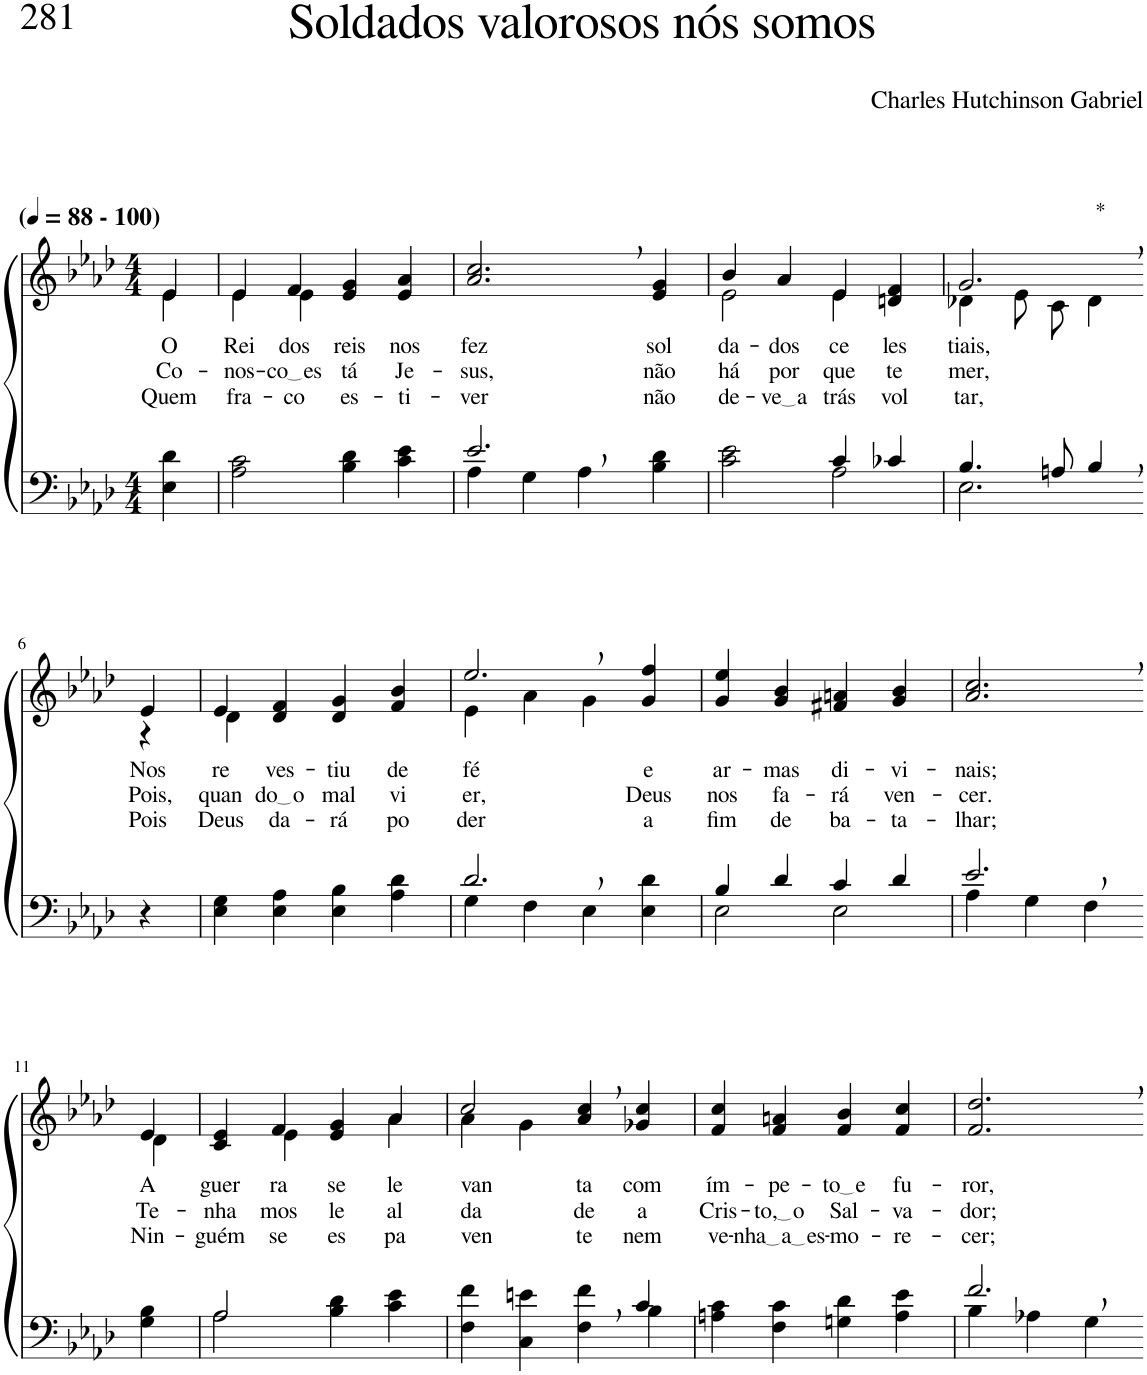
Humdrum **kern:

**kern	**kern	**text	**text	**text
*part2	*part1	*part1	*part1	*part1
*staff2	*staff1	*staff1	*staff1	*staff1
*I"Parte III e IV	*I"Parte I e II	*	*	*
*clefF4	*clefG2	*	*	*
*Trd2c3	*Trd2c3	*	*	*
*k[b-e-a-d-]	*k[b-e-a-d-]	*	*	*
*M4/4	*M4/4	*	*	*
*MM88	*MM88	*	*	*
=1	=1	=1	=1	=1
*	*^	*	*	*
!	!LO:TX:a:B:t=(	!	!	!	!
!	!LO:TX:a:B:t=- 100)	!	!	!	!
!	!	!	!LO:LY:b	!LO:LY:b	!LO:LY:b
4E-\ 4d-\	4e-/	4e-\	O	Co-	Quem
=2	=2	=2	=2	=2	=2
!	!	!	!LO:LY:b	!LO:LY:b	!LO:LY:b
2A-\ 2c\	4e-/	4e-\	Rei	-nos-	fra-
!	!	!	!LO:LY:b	!LO:LY:b	!LO:LY:b
.	4f/	4e-\	dos	co es	-co
!	!	!	!LO:LY:b	!LO:LY:b	!LO:LY:b
4B-\ 4d-\	4e-/ 4g/	2ryy	reis	-tá	es-
!	!	!	!LO:LY:b	!LO:LY:b	!LO:LY:b
4c\ 4e-\	4e-/ 4a-/	.	nos	Je-	-ti-
*	*v	*v	*	*	*
=3	=3	=3	=3	=3
*^	*	*	*	*
!	!	!	!LO:LY:b	!LO:LY:b	!LO:LY:b
2.e-,/	4A-\	2.a-/, 2.cc/,	fez	-sus,	-ver
.	4G\	.	.	.	.
.	4A-\	.	.	.	.
!	!	!	!LO:LY:b	!LO:LY:b	!LO:LY:b
4ryy	4B-\ 4d-\	4e-/ 4g/	sol-	não	não
=4	=4	=4	=4	=4	=4
*	*	*^	*	*	*
!	!	!	!	!LO:LY:b	!LO:LY:b	!LO:LY:b
2ryy	2c\ 2e-\	4b-/	2e-\	-da-	-há	de-
!	!	!	!	!LO:LY:b	!LO:LY:b	!LO:LY:b
.	.	4a-/	.	-dos	por-	ve a
!	!	!	!	!LO:LY:b	!LO:LY:b	!LO:LY:b
4c/	2A-\	4e-/	4e-\	ce-	-que	-trás
!	!	!	!	!LO:LY:b	!LO:LY:b	!LO:LY:b
4c-X/	.	4dn/ 4f/	4ryy	-les-	te-	vol-
=5	=5	=5	=5	=5	=5	=5
!	!	!LO:TX:a:t=*	!	!	!	!
!	!	!	!	!LO:LY:b	!LO:LY:b	!LO:LY:b
4.B-/	2.E-\	2.g,/	4d-X\	tiais,	-mer,	-tar,
.	.	.	8e-\L	.	.	.
8An/	.	.	8c\J	.	.	.
4B-,/	.	.	4d-\	.	.	.
*v	*v	*	*	*	*	*
!!LO:LB:g=z	!!
=6-	=6-	=6-	=6-	=6-	=6-
!	!	!	!LO:LY:b	!LO:LY:b	!LO:LY:b
4r	4e-/	4r	Nos	Pois,	Pois
=7	=7	=7	=7	=7	=7
!	!	!	!LO:LY:b	!LO:LY:b	!LO:LY:b
4E-\ 4G\	4e-/	4d-\	re-	quan-	Deus
!	!	!	!LO:LY:b	!LO:LY:b	!LO:LY:b
4E-\ 4A-\	4d-/ 4f/	2.ryy	-ves-	do o	da-
!	!	!	!LO:LY:b	!LO:LY:b	!LO:LY:b
4E-\ 4B-\	4d-/ 4g/	.	-tiu	mal	-rá
!	!	!	!LO:LY:b	!LO:LY:b	!LO:LY:b
4A-\ 4d-\	4f/ 4b-/	.	de	vi-	po-
=8	=8	=8	=8	=8	=8
*^	*	*	*	*	*
!	!	!	!	!LO:LY:b	!LO:LY:b	!LO:LY:b
2.d-,/	4G\	2.ee-,/	4e-\	fé	-er,	-der
.	4F\	.	4a-\	.	.	.
.	4E-\	.	4g\	.	.	.
!	!	!	!	!LO:LY:b	!LO:LY:b	!LO:LY:b
4ryy	4E-\ 4d-\	4g/ 4ff/	4ryy	e	Deus	-a
=9	=9	=9	=9	=9	=9	=9
!	!	!	!	!LO:LY:b	!LO:LY:b	!LO:LY:b
*	*	*v	*v	*	*	*
4B-/	2E-\	4g/ 4ee-/	ar-	nos	fim
!	!	!	!LO:LY:b	!LO:LY:b	!LO:LY:b
4d-/	.	4g/ 4b-/	-mas	fa-	de
!	!	!	!LO:LY:b	!LO:LY:b	!LO:LY:b
4c/	2E-\	4f#X/ 4an/	di-	-rá	ba-
!	!	!	!LO:LY:b	!LO:LY:b	!LO:LY:b
4d-/	.	4g/ 4b-/	-vi-	ven-	-ta-
=10	=10	=10	=10	=10	=10
!	!	!	!LO:LY:b	!LO:LY:b	!LO:LY:b
2.e-,/	4A-\	2.a-/, 2.cc/,	-nais;	-cer.	-lhar;
.	4G\	.	.	.	.
.	4F\	.	.	.	.
!!LO:LB:g=z
=11-	=11-	=11-	=11-	=11-	=11-
*	*	*^	*	*	*
!	!	!	!	!LO:LY:b	!LO:LY:b	!LO:LY:b
*v	*v	*	*	*	*	*
4G\ 4B-\	4e-/	4d-\	A	-Te-	-Nin-
=12	=12	=12	=12	=12	=12
*^	*	*	*	*	*
!	!	!	!	!LO:LY:b	!LO:LY:b	!LO:LY:b
2A-\	2A-/	4ryy	4c/ 4e-/	guer-	-nha-	-guém
!	!	!	!	!LO:LY:b	!LO:LY:b	!LO:LY:b
.	.	4e-\	4f/	-ra	-mos	se
!	!	!	!	!LO:LY:b	!LO:LY:b	!LO:LY:b
4B-\ 4d-\	2ryy	4ryy	4e-/ 4g/	se	le-	es-
!	!	!	!	!LO:LY:b	!LO:LY:b	!LO:LY:b
4c\ 4e-\	.	4a-\	4a-/	le-	-al-	-pa-
=13	=13	=13	=13	=13	=13	=13
!	!	!	!	!LO:LY:b	!LO:LY:b	!LO:LY:b
2.ryy	4F\ 4f\	2cc/	4a-\	-van-	-da-	-ven-
.	4C\ 4en\	.	4g\	.	.	.
!	!	!	!	!LO:LY:b	!LO:LY:b	!LO:LY:b
.	4F\ 4f\	4a-/, 4cc/,	2ryy	-ta	-de	-te
!	!	!	!	!LO:LY:b	!LO:LY:b	!LO:LY:b
4c/	4B-\	4g-X/ 4cc/	.	com	a	nem
*	*	*v	*v	*	*	*
=14	=14	=14	=14	=14	=14
!	!	!	!LO:LY:b	!LO:LY:b	!LO:LY:b
*v	*v	*	*	*	*
4An\ 4c\	4f/ 4cc/	ím-	Cris-	ve-
!	!	!LO:LY:b	!LO:LY:b	!LO:LY:b
4F\ 4c\	4f/ 4an/	-pe-	to, o	nha a es
!	!	!LO:LY:b	!LO:LY:b	!LO:LY:b
4Gn\ 4d-\	4f/ 4b-/	to e	Sal-	-mo-
!	!	!LO:LY:b	!LO:LY:b	!LO:LY:b
4A\ 4e-\	4f/ 4cc/	fu-	-va-	-re-
=15	=15	=15	=15	=15
*^	*	*	*	*
!	!	!	!LO:LY:b	!LO:LY:b	!LO:LY:b
2.f,/	4B-\	2.f/, 2.dd-/,	-ror,	-dor;	-cer;
.	4A-X\	.	.	.	.
.	4G\	.	.	.	.
*v	*v	*	*	*	*
=-	=-	=-	=-	=-
*-	*-	*-	*-	*-
